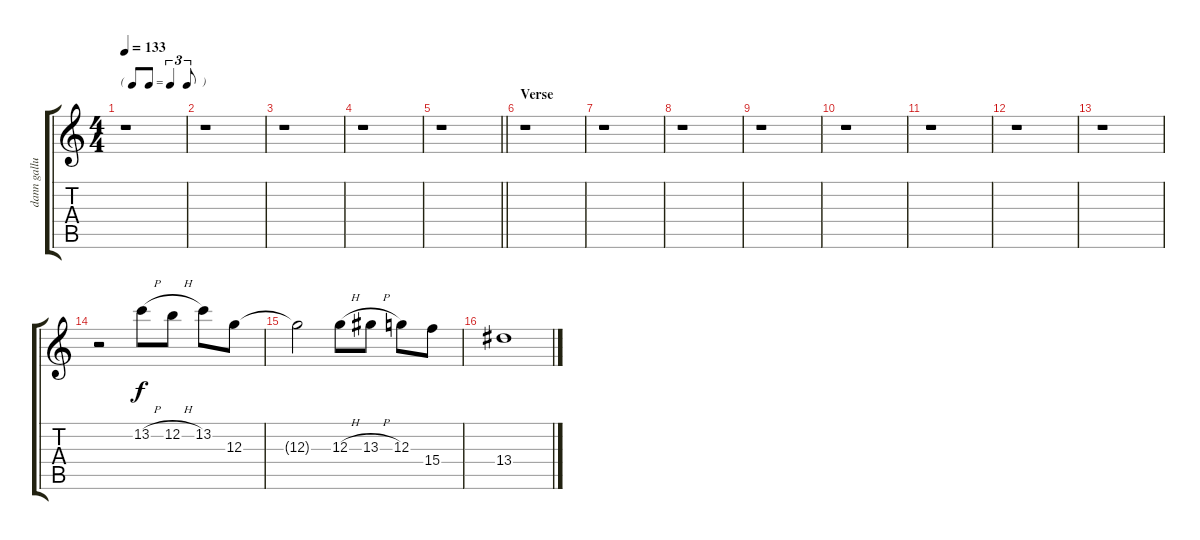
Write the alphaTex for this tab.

\track ("dann gallucci" "dann gallu") {instrument electricguitarjazz}
\staff {score tabs}
\tuning (E4 B3 G3 D3 A2 E2) {hide}
\ts (4 4)
\tf triplet8th
\tempo 133
\clef g2
\ks c
r.1{dy f} |
r.1 |
r.1 |
r.1 |
\barLineRight lightlight
r.1 |
\section ("" "Verse")
r.1 |
r.1 |
r.1 |
r.1 |
r.1 |
r.1 |
r.1 |
r.1 |
r.2 13.2{h}.8 12.2{h}.8 13.2.8 12.3.8 |
12.3{t}.2 12.3{h}.8 13.3{h}.8 12.3.8 15.4.8 |
13.4.1
